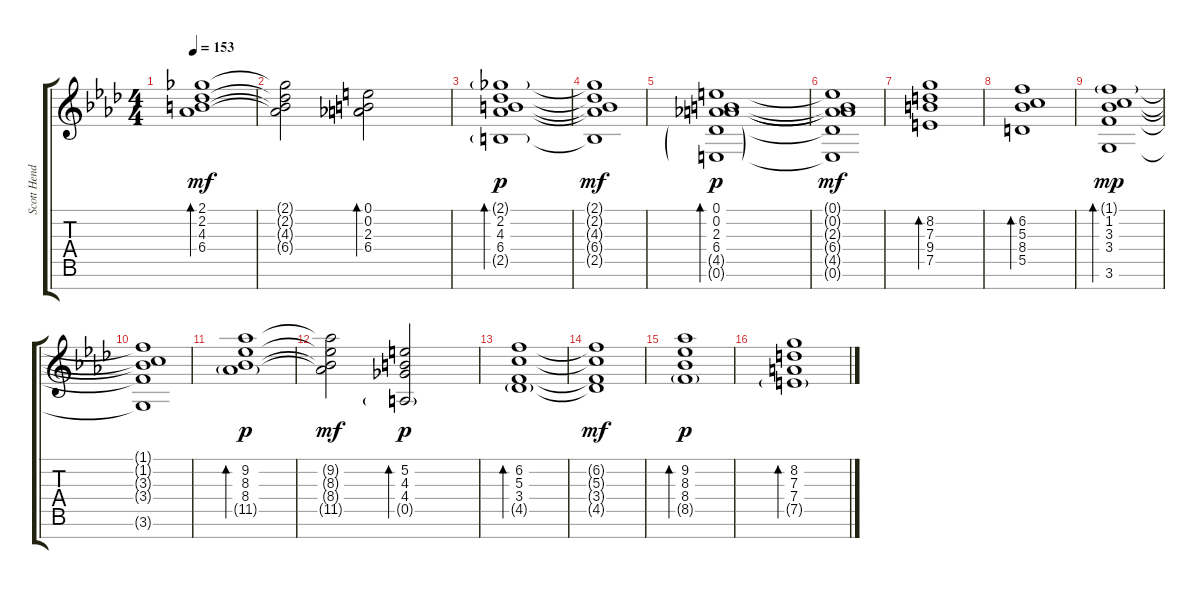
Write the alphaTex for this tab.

\track ("Scott Henderson - 7-string Clean Gtr." "Scott Hend") {instrument electricguitarjazz}
\staff {score tabs}
\tuning (E4 B3 G3 D3 A2 E2 B1) {hide}
\ts (4 4)
\tempo 153
\clef g2
\ks ab
(2.1 2.2 4.3 6.4).1{bd 30 dy mf} |
(2.1{t} 2.2{t} 4.3{t} 6.4{t}).2 (0.1 0.2 2.3 6.4).2{bd 30} |
(2.1{g} 2.2 4.3 6.4 2.5{g}).1{bd 30 dy p} |
(2.1{t} 2.2{t} 4.3{t} 6.4{t} 2.5{t}).1{dy mf} |
(0.1 0.2 2.3 6.4 4.5{g} 0.6{g}).1{bd 30 dy p} |
(0.1{t} 0.2{t} 2.3{t} 6.4{t} 4.5{t} 0.6{t}).1{dy mf} |
(8.2 7.3 9.4 7.5).1{bd 30} |
(6.2 5.3 8.4 5.5).1{bd 30} |
(1.1{g} 1.2 3.3 3.4 3.6).1{bd 30 dy mp} |
(1.1{t} 1.2{t} 3.3{t} 3.4{t} 3.6{t}).1 |
(9.2 8.3 8.4 11.5{g}).1{bd 30 dy p} |
(9.2{t} 8.3{t} 8.4{t} 11.5{t}).2{dy mf} (5.2 4.3 4.4 0.5{g}).2{bd 30 dy p} |
(6.2 5.3 3.4 4.5{g}).1{bd 30} |
(6.2{t} 5.3{t} 3.4{t} 4.5{t}).1{dy mf} |
(9.2 8.3 8.4 8.5{g}).1{bd 30 dy p} |
(8.2 7.3 7.4 7.5{g}).1{bd 30}
